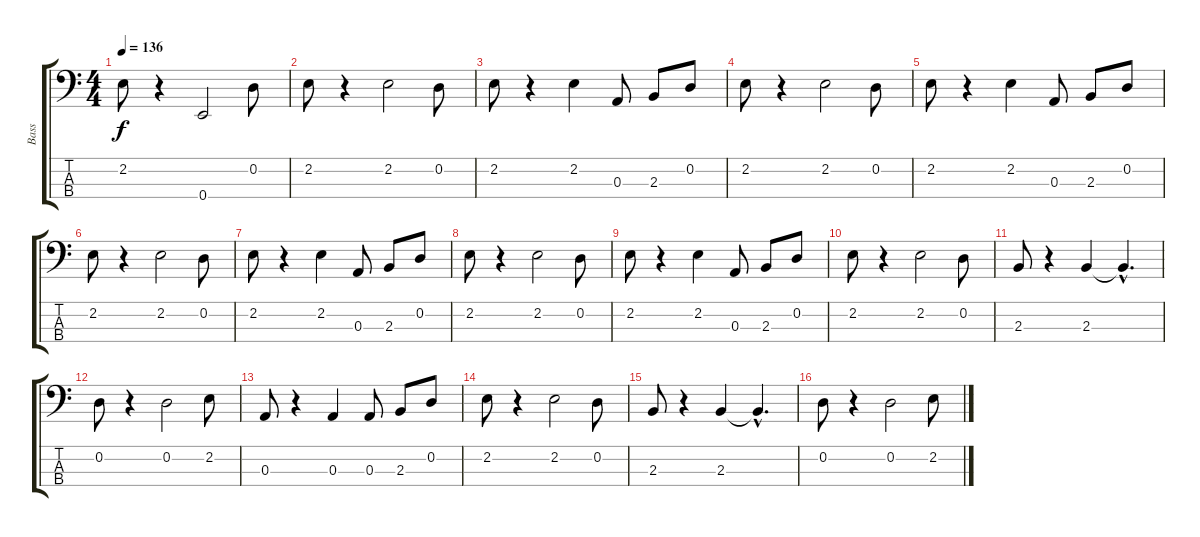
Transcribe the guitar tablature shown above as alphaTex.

\track ("Bass" "Bass") {instrument electricbassfinger}
\staff {score tabs}
\tuning (G2 D2 A1 E1) {hide}
\ts (4 4)
\tempo 136
\clef f4
\ks c
2.2.8{dy f} r.4 0.4.2 0.2.8 |
2.2.8 r.4 2.2.2 0.2.8 |
2.2.8 r.4 2.2.4 0.3.8 2.3.8 0.2.8 |
2.2.8 r.4 2.2.2 0.2.8 |
2.2.8 r.4 2.2.4 0.3.8 2.3.8 0.2.8 |
2.2.8 r.4 2.2.2 0.2.8 |
2.2.8 r.4 2.2.4 0.3.8 2.3.8 0.2.8 |
2.2.8 r.4 2.2.2 0.2.8 |
2.2.8 r.4 2.2.4 0.3.8 2.3.8 0.2.8 |
2.2.8 r.4 2.2.2 0.2.8 |
2.3.8 r.4 2.3.4 2.3{hac t}.4{d} |
0.2.8 r.4 0.2.2 2.2.8 |
0.3.8 r.4 0.3.4 0.3.8 2.3.8 0.2.8 |
2.2.8 r.4 2.2.2 0.2.8 |
2.3.8 r.4 2.3.4 2.3{hac t}.4{d} |
0.2.8 r.4 0.2.2 2.2.8
